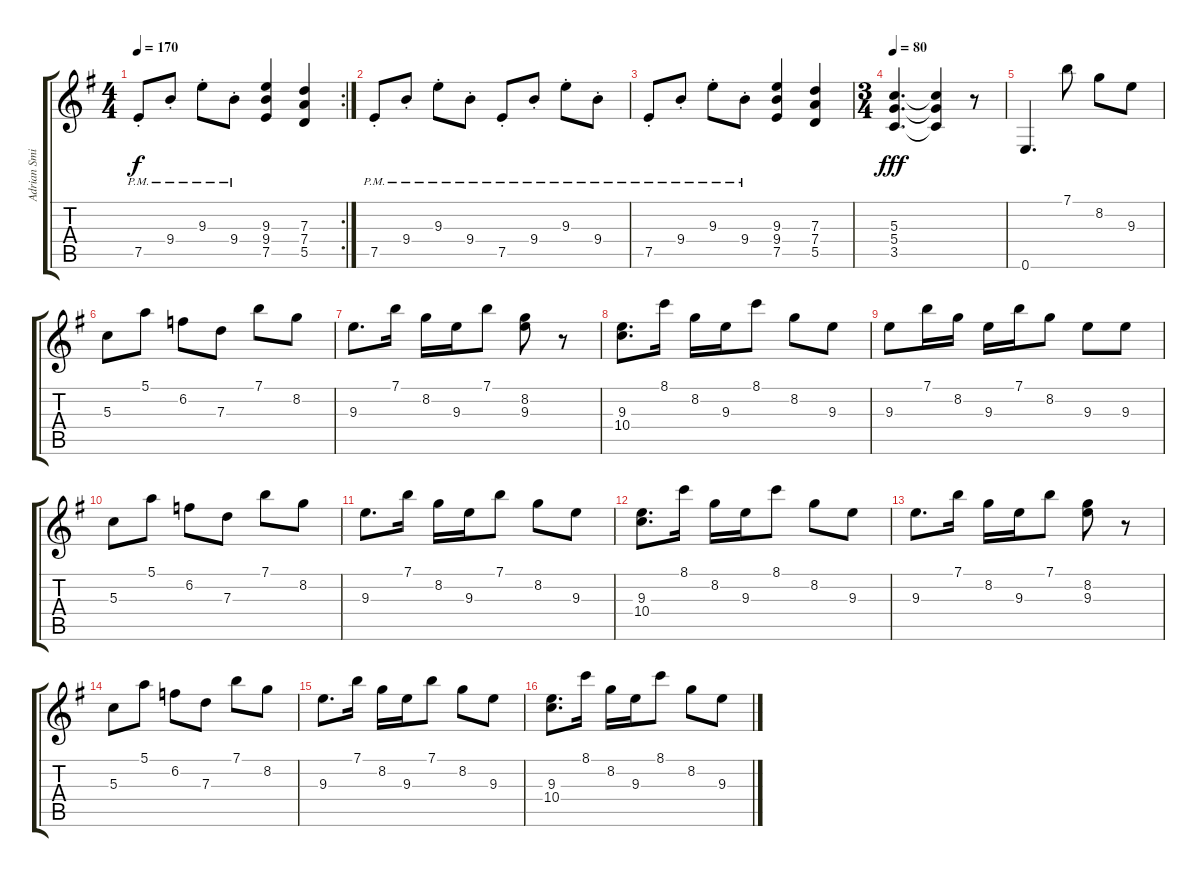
\track ("Adrian Smith" "Adrian Smi") {mute instrument overdrivenguitar}
\staff {score tabs}
\tuning (E4 B3 G3 D3 A2 E2) {hide}
\rc 2
\ts (4 4)
\tempo 170
\clef g2
\ks g
7.5{pm st}.8{dy f} 9.4{pm st}.8 9.3{pm st}.8 9.4{pm st}.8 (9.3 9.4 7.5).4 (7.3 7.4 5.5).4 |
7.5{pm st}.8 9.4{pm st}.8 9.3{pm st}.8 9.4{pm st}.8 7.5{pm st}.8 9.4{pm st}.8 9.3{pm st}.8 9.4{pm st}.8 |
7.5{pm st}.8 9.4{pm st}.8 9.3{pm st}.8 9.4{pm st}.8 (9.3 9.4 7.5).4 (7.3 7.4 5.5).4 |
\ts (3 4)
\tempo 80
(5.3 5.4 3.5).4{d dy fff} (5.3{t} 5.4{t} 3.5{t}).4 r.8 |
0.6.4{d volume 4 instrument electricguitarjazz} 7.1.8 8.2.8 9.3.8 |
5.3.8 5.1.8 6.2.8 7.3.8 7.1.8 8.2.8 |
9.3.8{d} 7.1.16 8.2.16 9.3.16 7.1.8 (8.2 9.3).8 r.8 |
(9.3 10.4).8{d} 8.1.16 8.2.16 9.3.16 8.1.8 8.2.8 9.3.8 |
9.3.8 7.1.16 8.2.16 9.3.16 7.1.16 8.2.8 9.3.8 9.3.8 |
5.3.8 5.1.8 6.2.8 7.3.8 7.1.8 8.2.8 |
9.3.8{d} 7.1.16 8.2.16 9.3.16 7.1.8 8.2.8 9.3.8 |
(9.3 10.4).8{d} 8.1.16 8.2.16 9.3.16 8.1.8 8.2.8 9.3.8 |
9.3.8{d} 7.1.16 8.2.16 9.3.16 7.1.8 (8.2 9.3).8 r.8 |
5.3.8 5.1.8 6.2.8 7.3.8 7.1.8 8.2.8 |
9.3.8{d} 7.1.16 8.2.16 9.3.16 7.1.8 8.2.8 9.3.8 |
(9.3 10.4).8{d} 8.1.16 8.2.16 9.3.16 8.1.8 8.2.8 9.3.8
